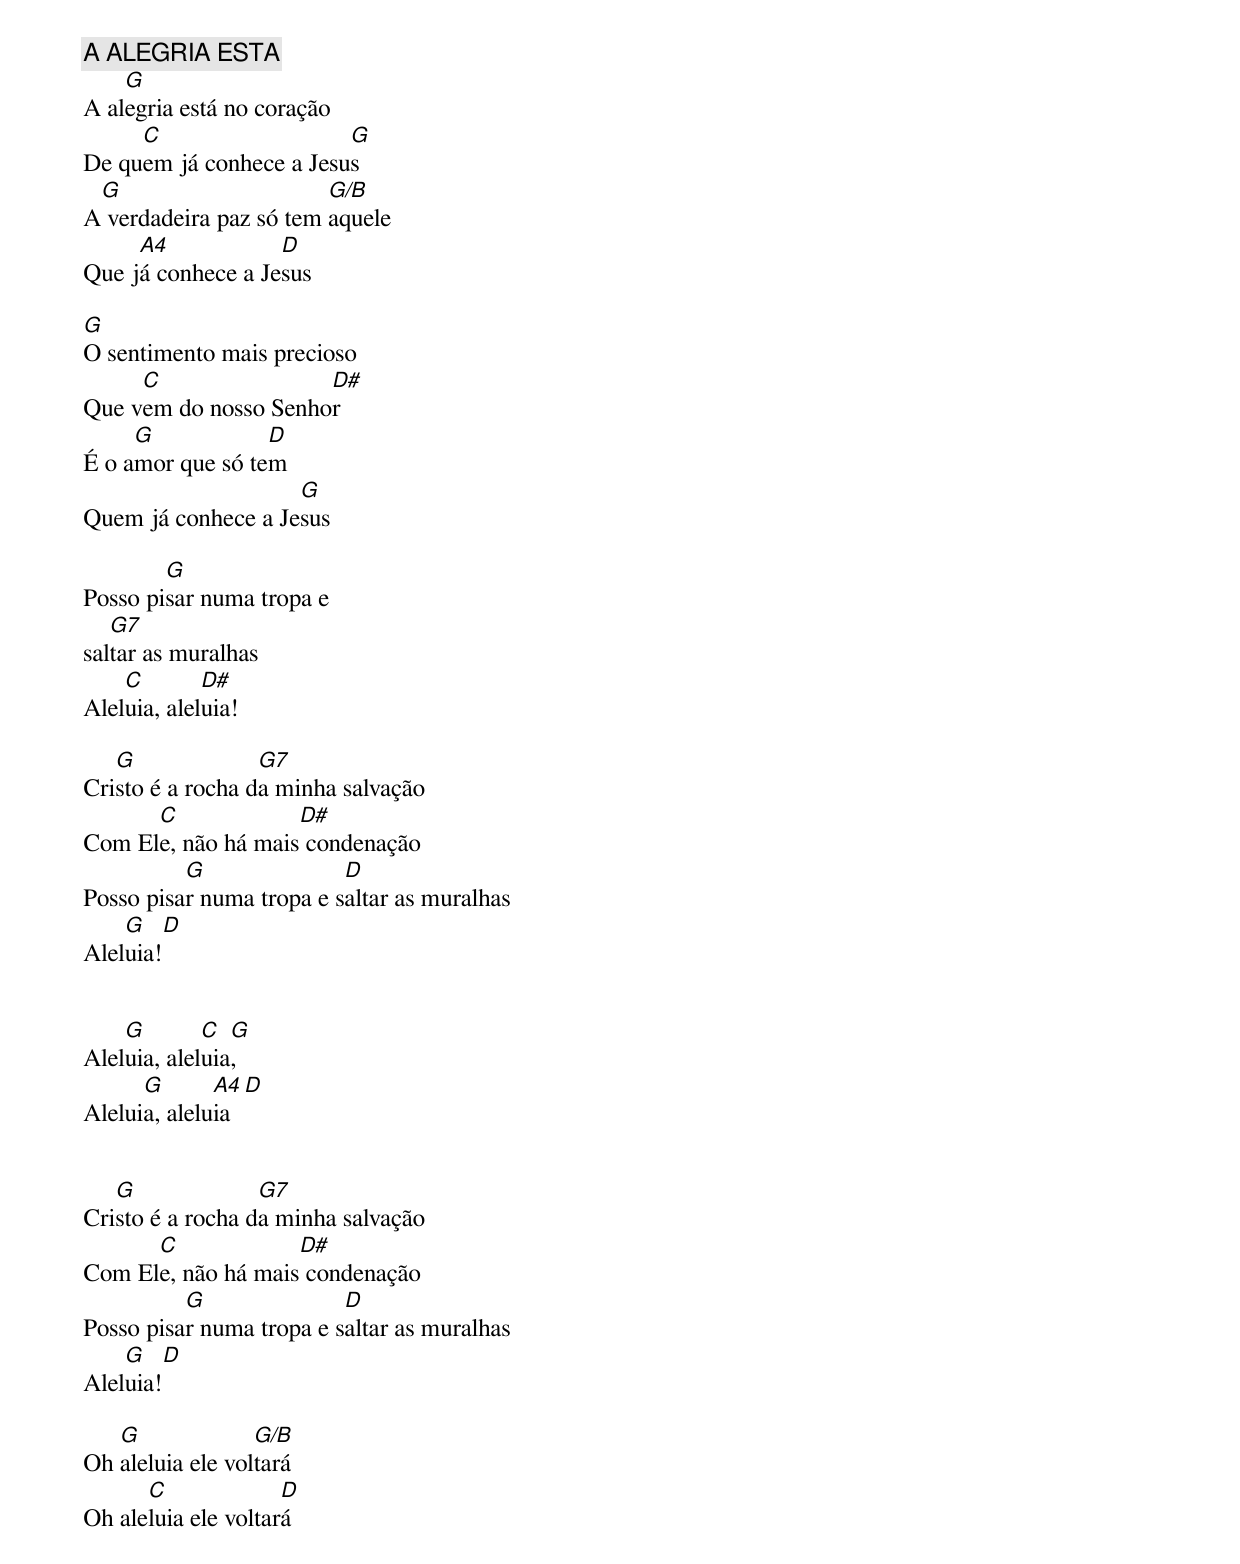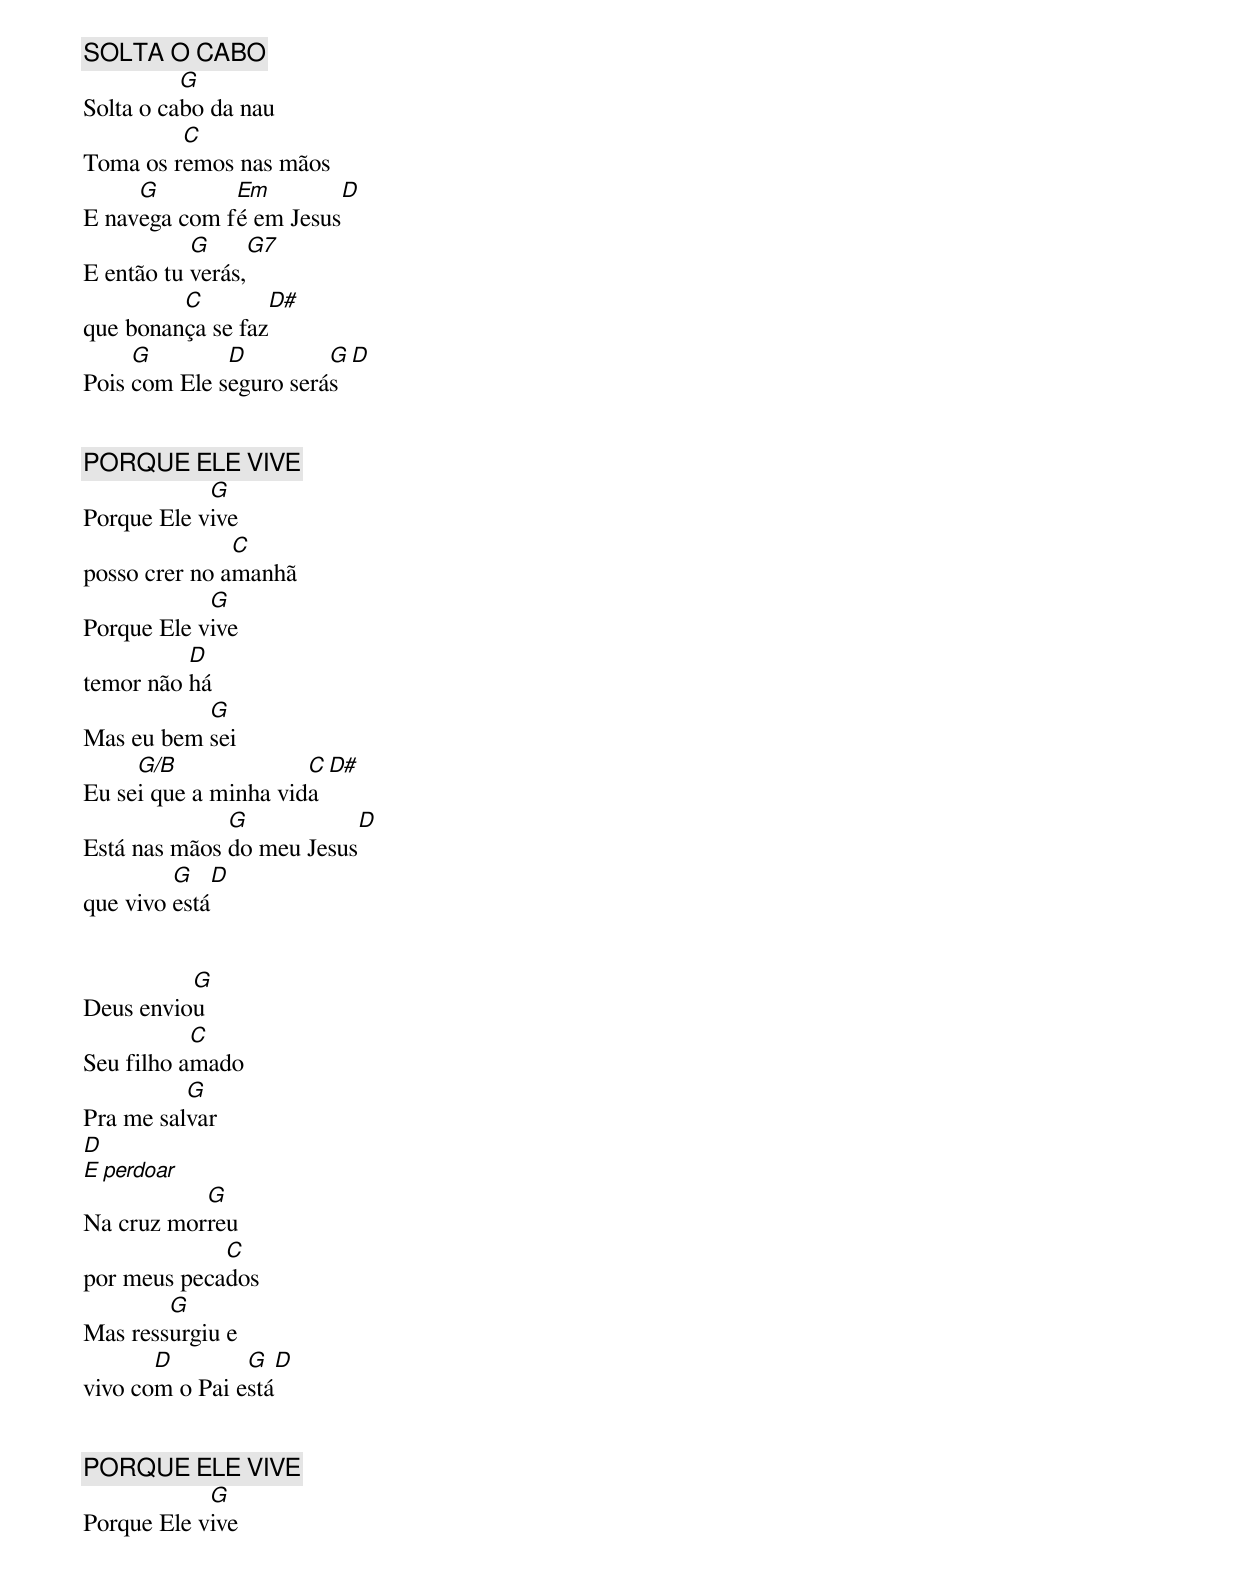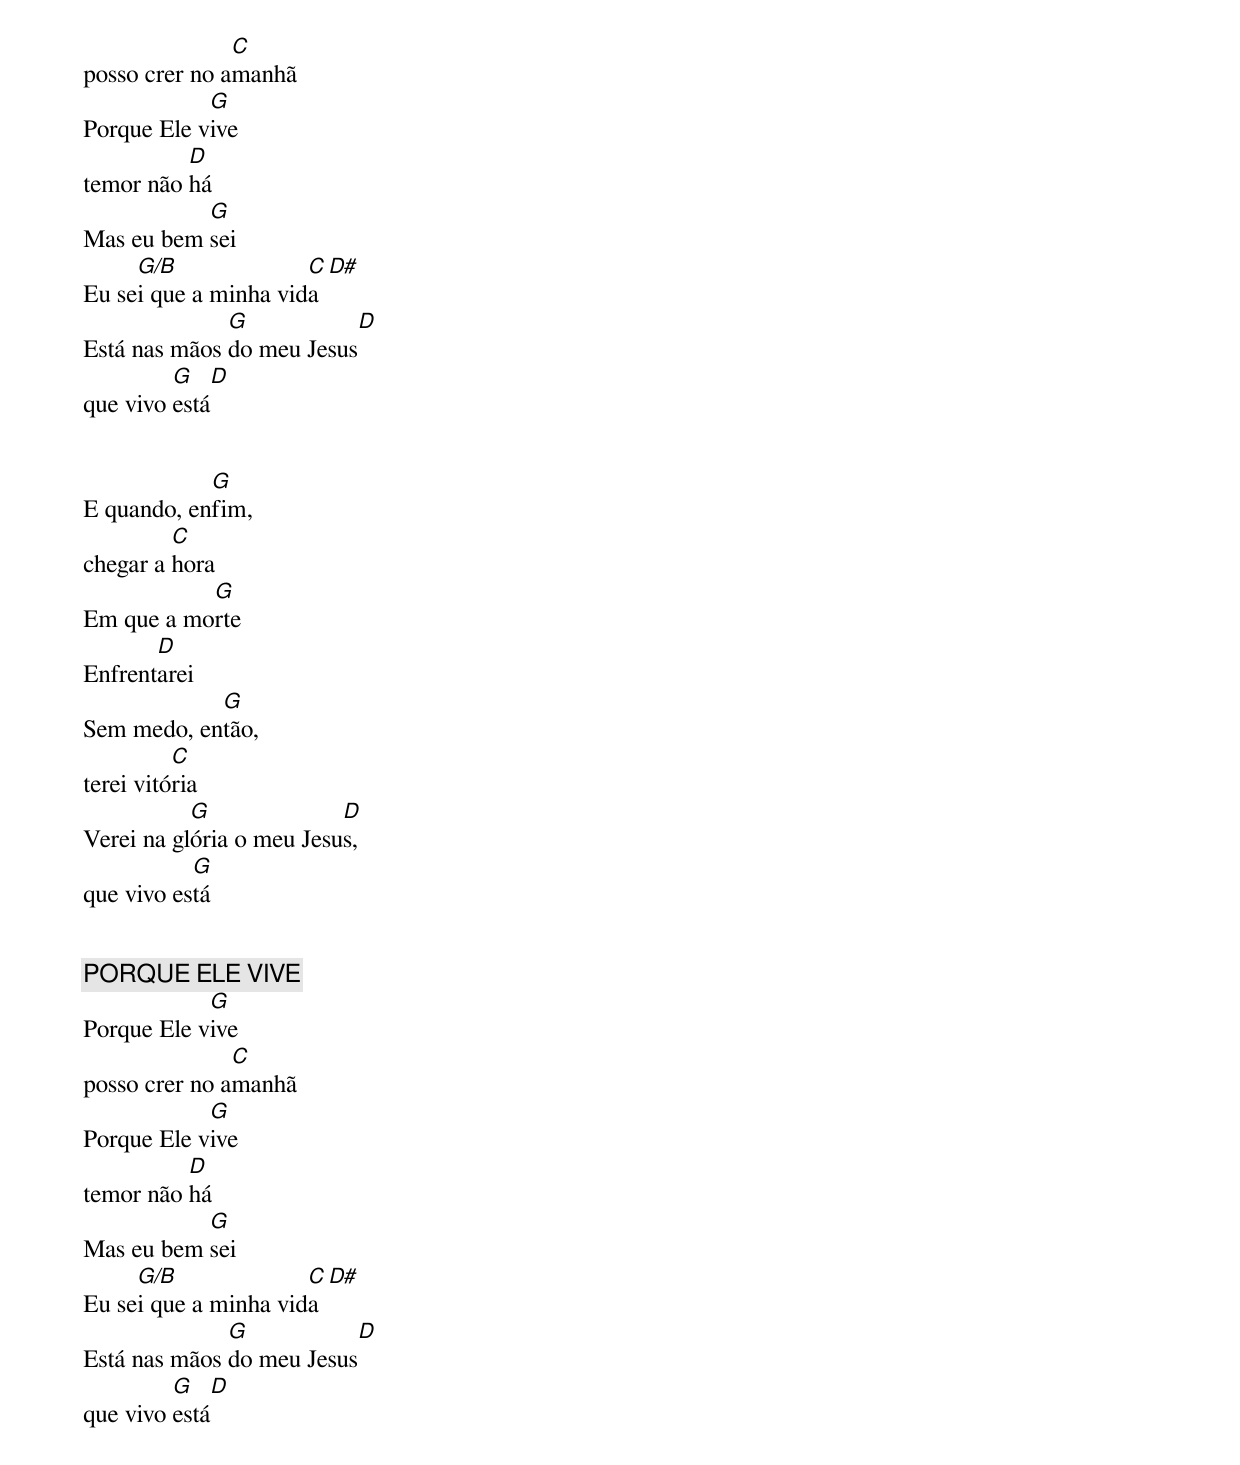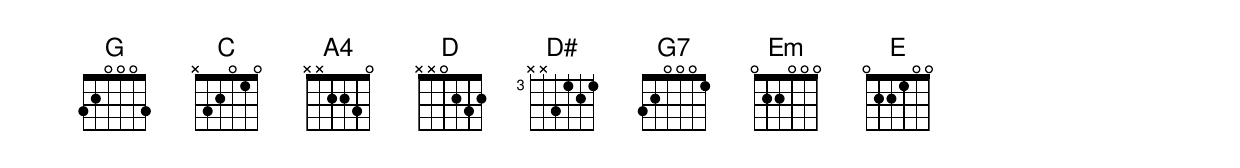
[A ALEGRIA ESTA]
    G
A alegria está no coração
     C                   G
De quem já conhece a Jesus
 G                      G/B
A verdadeira paz só tem aquele
     A4            D
Que já conhece a Jesus

G
O sentimento mais precioso
     C                D#
Que vem do nosso Senhor
     G            D
É o amor que só tem
                    G
Quem já conhece a Jesus

        G
Posso pisar numa tropa e
   G7
saltar as muralhas
    C        D#
Aleluia, aleluia!

   G              G7
Cristo é a rocha da minha salvação
      C             D#
Com Ele, não há mais condenação
          G               D
Posso pisar numa tropa e saltar as muralhas
    G    D
Aleluia!


    G        C  G
Aleluia, aleluia,
      G       A4  D
Aleluia, aleluia


   G              G7
Cristo é a rocha da minha salvação
      C             D#
Com Ele, não há mais condenação
          G               D
Posso pisar numa tropa e saltar as muralhas
    G    D
Aleluia!

   G              G/B
Oh aleluia ele voltará
      C              D
Oh aleluia ele voltará



[SOLTA O CABO]
          G
Solta o cabo da nau
         C
Toma os remos nas mãos
     G        Em        D
E navega com fé em Jesus
           G     G7
E então tu verás,
         C         D#
que bonança se faz
     G        D         G   D
Pois com Ele seguro serás


[PORQUE ELE VIVE]
            G
Porque Ele vive
               C
posso crer no amanhã
            G
Porque Ele vive
          D
temor não há
           G
Mas eu bem sei
     G/B              C     D#
Eu sei que a minha vida
              G           D
Está nas mãos do meu Jesus
         G      D
que vivo está


          G
Deus enviou
           C
Seu filho amado
          G
Pra me salvar
        D
E perdoar
           G
Na cruz morreu
             C
por meus pecados
        G
Mas ressurgiu e
       D        G     D
vivo com o Pai está


[PORQUE ELE VIVE]
            G
Porque Ele vive
               C
posso crer no amanhã
            G
Porque Ele vive
          D
temor não há
           G
Mas eu bem sei
     G/B              C     D#
Eu sei que a minha vida
              G           D
Está nas mãos do meu Jesus
         G      D
que vivo está


            G
E quando, enfim,
         C
chegar a hora
           G
Em que a morte
       D
Enfrentarei
            G
Sem medo, então,
          C
terei vitória
           G              D
Verei na glória o meu Jesus,
           G
que vivo está


[PORQUE ELE VIVE]
            G
Porque Ele vive
               C
posso crer no amanhã
            G
Porque Ele vive
          D
temor não há
           G
Mas eu bem sei
     G/B              C     D#
Eu sei que a minha vida
              G           D
Está nas mãos do meu Jesus
         G      D
que vivo está
